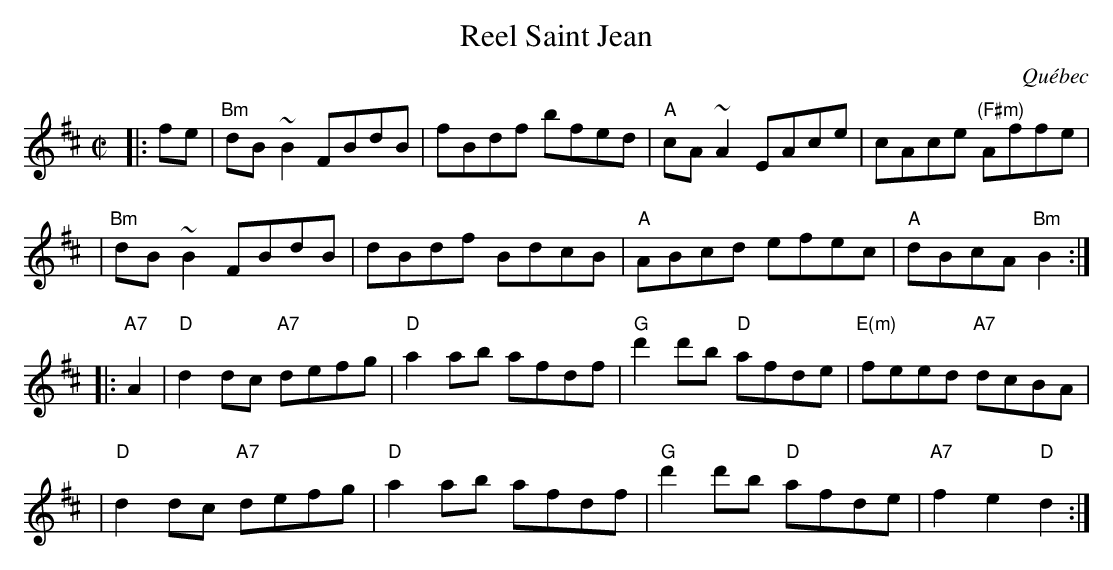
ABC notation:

X:1
T: Reel Saint Jean
O: Qu\'ebec
M: C|
L: 1/8
K: Bm
|: fe \
| "Bm"dB~B2 FBdB | fBdf bfed | "A"cA~A2 EAce | cAce "(F#m)"Affe |
| "Bm"dB~B2 FBdB | dBdf BdcB | "A"ABcd efec | "A"dBcA "Bm"B2 :|
|: "A7"A2 \
|  "D"d2dc "A7"defg | "D"a2ab afdf | "G"d'2d'b "D"afde | "E(m)"feed "A7"dcBA |
|  "D"d2dc "A7"defg | "D"a2ab afdf | "G"d'2d'b "D"afde | "A7"f2e2 "D"d2 :|
